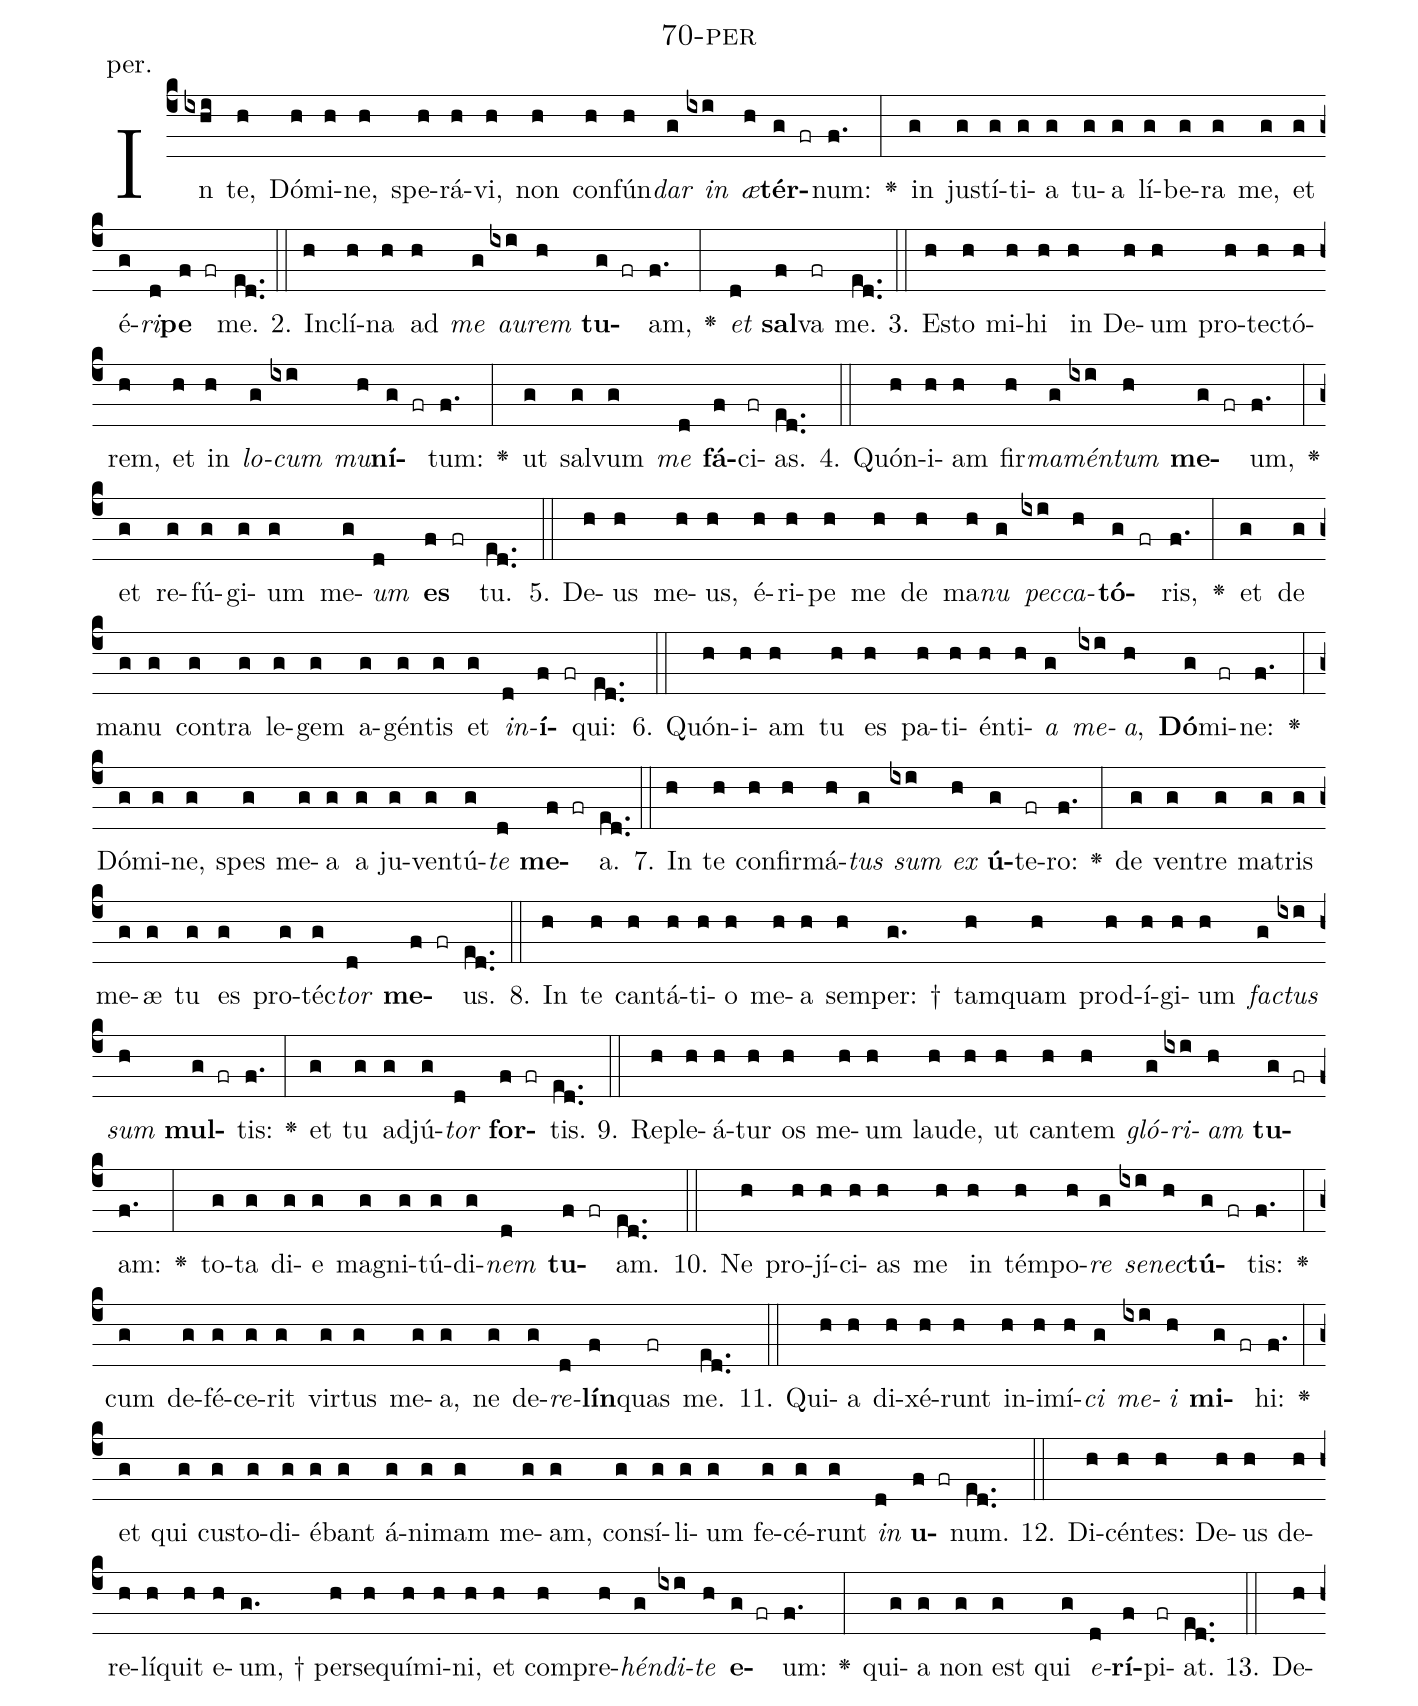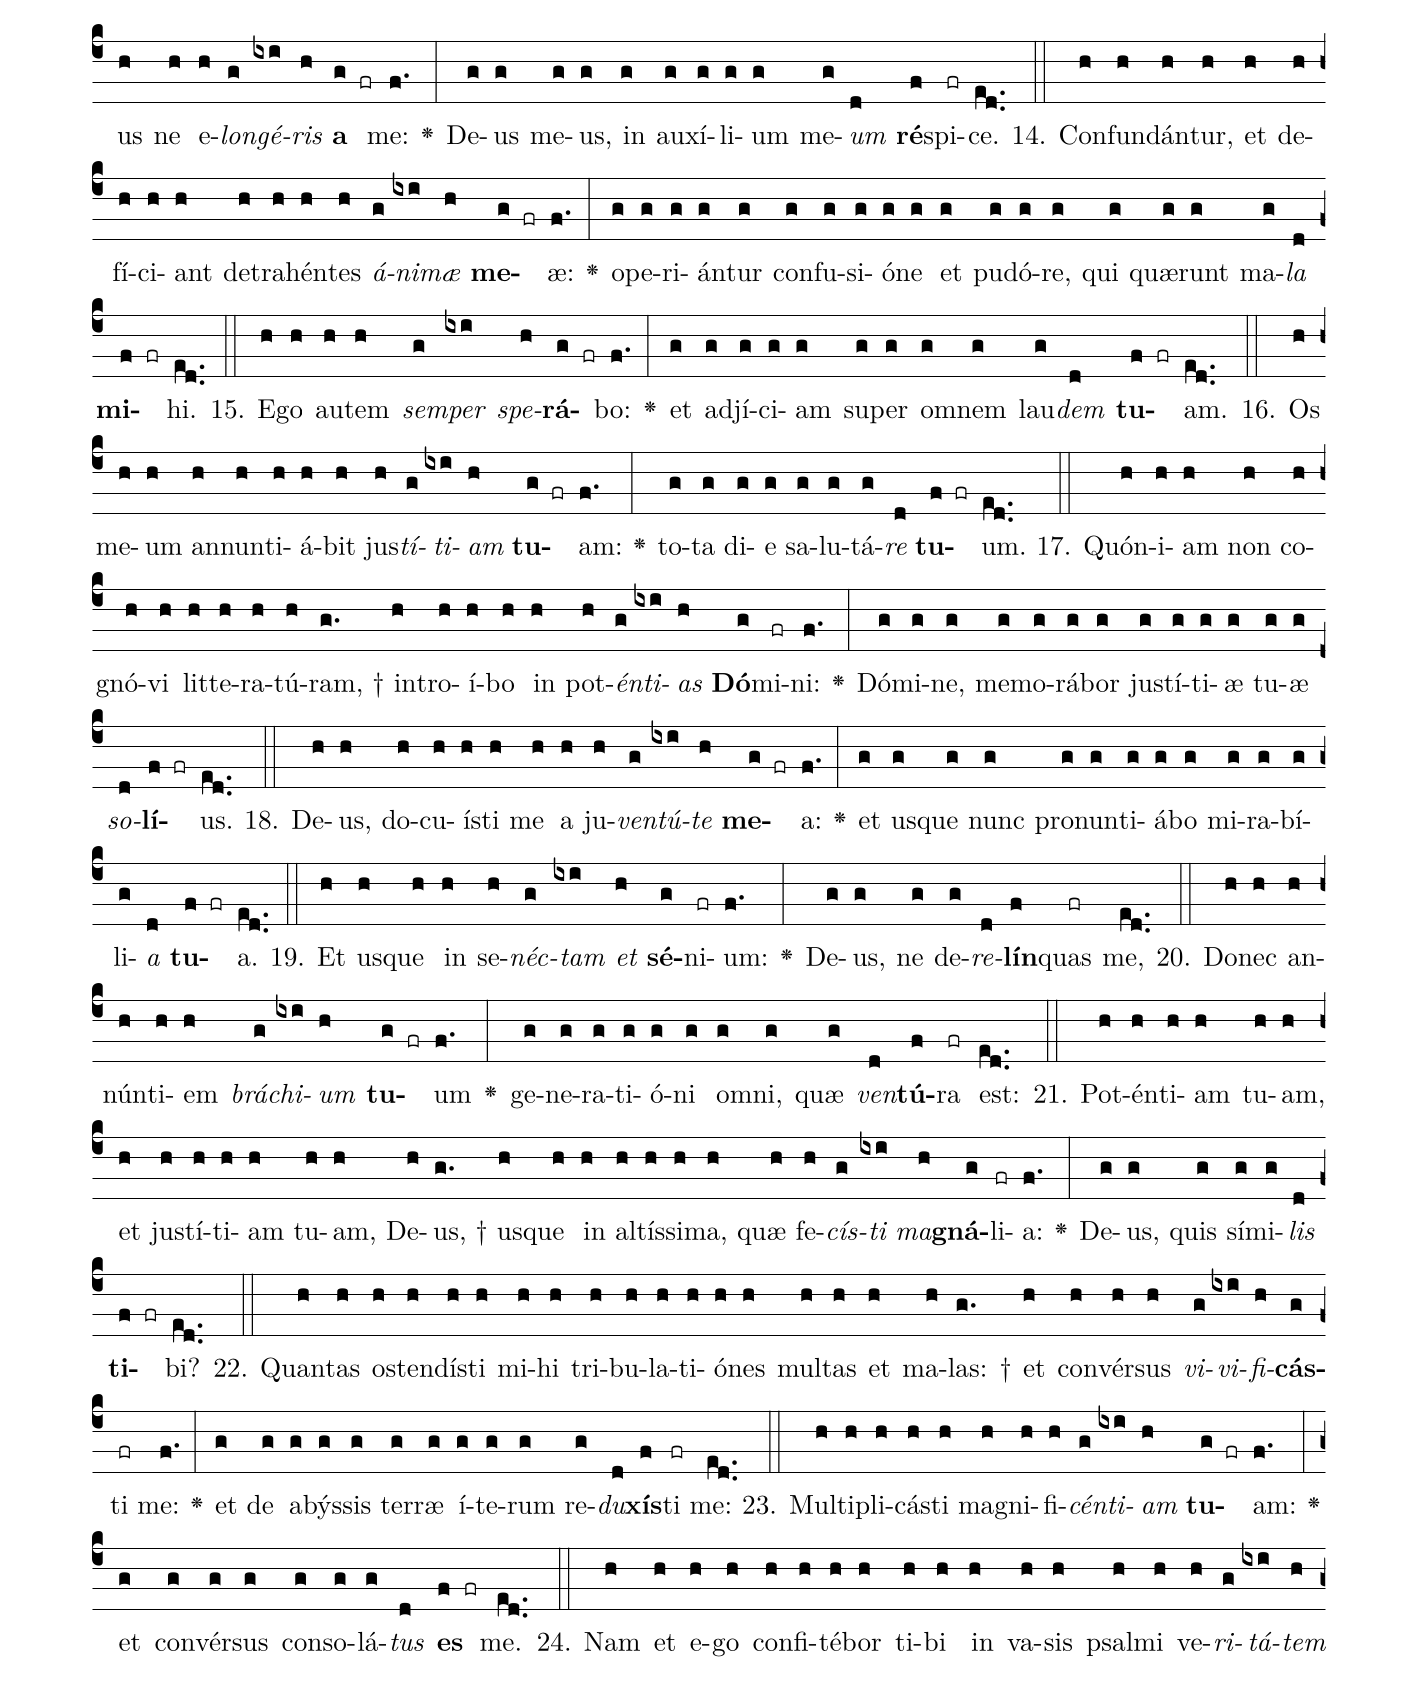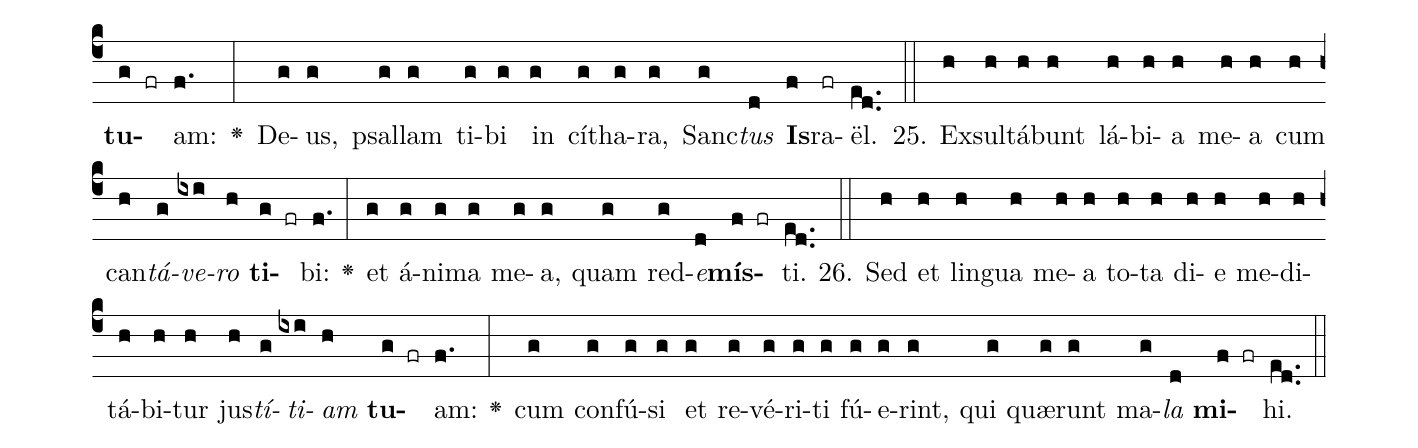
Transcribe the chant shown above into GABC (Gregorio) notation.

name: 70-per;
annotation: per.;
%%
(c4)In(ixhi) te,(h) Dó(h)mi(h)ne,(h) spe(h)rá(h)vi,(h) non(h) con(h)fún(h)<i>dar</i>(g) <i>in</i>(ixi) <i>æ</i>(h)<b>tér</b>(g fr)num:(f.) <v>\greheightstar</v>(:) in(g) jus(g)tí(g)ti(g)a(g) tu(g)a(g) lí(g)be(g)ra(g) me,(g) et(g) é(g)<i>ri</i>(d)<b>pe</b>(f fr) me.(ed..) (::)
2. In(h)clí(h)na(h) ad(h) <i>me</i>(g) <i>au</i>(ixi)<i>rem</i>(h) <b>tu</b>(g fr)am,(f.) <v>\greheightstar</v>(:) <i>et</i>(d) <b>sal</b>(f)va(fr) me.(ed..) (::)
3. Es(h)to(h) mi(h)hi(h) in(h) De(h)um(h) pro(h)tec(h)tó(h)rem,(h) et(h) in(h) <i>lo</i>(g)<i>cum</i>(ixi) <i>mu</i>(h)<b>ní</b>(g fr)tum:(f.) <v>\greheightstar</v>(:) ut(g) sal(g)vum(g) <i>me</i>(d) <b>fá</b>(f)ci(fr)as.(ed..) (::)
4. Quón(h)i(h)am(h) fir(h)<i>ma</i>(g)<i>mén</i>(ixi)<i>tum</i>(h) <b>me</b>(g fr)um,(f.) <v>\greheightstar</v>(:) et(g) re(g)fú(g)gi(g)um(g) me(g)<i>um</i>(d) <b>es</b>(f fr) tu.(ed..) (::)
5. De(h)us(h) me(h)us,(h) é(h)ri(h)pe(h) me(h) de(h) ma(h)<i>nu</i>(g) <i>pec</i>(ixi)<i>ca</i>(h)<b>tó</b>(g fr)ris,(f.) <v>\greheightstar</v>(:) et(g) de(g) ma(g)nu(g) con(g)tra(g) le(g)gem(g) a(g)gén(g)tis(g) et(g) <i>in</i>(d)<b>í</b>(f fr)qui:(ed..) (::)
6. Quón(h)i(h)am(h) tu(h) es(h) pa(h)ti(h)én(h)ti(h)<i>a</i>(g) <i>me</i>(ixi)<i>a</i>,(h) <b>Dó</b>(g)mi(fr)ne:(f.) <v>\greheightstar</v>(:) Dó(g)mi(g)ne,(g) spes(g) me(g)a(g) a(g) ju(g)ven(g)tú(g)<i>te</i>(d) <b>me</b>(f fr)a.(ed..) (::)
7. In(h) te(h) con(h)fir(h)má(h)<i>tus</i>(g) <i>sum</i>(ixi) <i>ex</i>(h) <b>ú</b>(g)te(fr)ro:(f.) <v>\greheightstar</v>(:) de(g) ven(g)tre(g) ma(g)tris(g) me(g)æ(g) tu(g) es(g) pro(g)téc(g)<i>tor</i>(d) <b>me</b>(f fr)us.(ed..) (::)
8. In(h) te(h) can(h)tá(h)ti(h)o(h) me(h)a(h) sem(h)per: †(g.) tam(h)quam(h) prod(h)í(h)gi(h)um(h) <i>fac</i>(g)<i>tus</i>(ixi) <i>sum</i>(h) <b>mul</b>(g fr)tis:(f.) <v>\greheightstar</v>(:) et(g) tu(g) ad(g)jú(g)<i>tor</i>(d) <b>for</b>(f fr)tis.(ed..) (::)
9. Re(h)ple(h)á(h)tur(h) os(h) me(h)um(h) lau(h)de,(h) ut(h) can(h)tem(h) <i>gló</i>(g)<i>ri</i>(ixi)<i>am</i>(h) <b>tu</b>(g fr)am:(f.) <v>\greheightstar</v>(:) to(g)ta(g) di(g)e(g) ma(g)gni(g)tú(g)di(g)<i>nem</i>(d) <b>tu</b>(f fr)am.(ed..) (::)
10. Ne(h) pro(h)jí(h)ci(h)as(h) me(h) in(h) tém(h)po(h)<i>re</i>(g) <i>se</i>(ixi)<i>nec</i>(h)<b>tú</b>(g fr)tis:(f.) <v>\greheightstar</v>(:) cum(g) de(g)fé(g)ce(g)rit(g) vir(g)tus(g) me(g)a,(g) ne(g) de(g)<i>re</i>(d)<b>lín</b>(f)quas(fr) me.(ed..) (::)
11. Qui(h)a(h) di(h)xé(h)runt(h) in(h)i(h)mí(h)<i>ci</i>(g) <i>me</i>(ixi)<i>i</i>(h) <b>mi</b>(g fr)hi:(f.) <v>\greheightstar</v>(:) et(g) qui(g) cus(g)to(g)di(g)é(g)bant(g) á(g)ni(g)mam(g) me(g)am,(g) con(g)sí(g)li(g)um(g) fe(g)cé(g)runt(g) <i>in</i>(d) <b>u</b>(f fr)num.(ed..) (::)
12. Di(h)cén(h)tes:(h) De(h)us(h) de(h)re(h)lí(h)quit(h) e(h)um, †(g.) per(h)se(h)quí(h)mi(h)ni,(h) et(h) com(h)pre(h)<i>hén</i>(g)<i>di</i>(ixi)<i>te</i>(h) <b>e</b>(g fr)um:(f.) <v>\greheightstar</v>(:) qui(g)a(g) non(g) est(g) qui(g) <i>e</i>(d)<b>rí</b>(f)pi(fr)at.(ed..) (::)
13. De(h)us(h) ne(h) e(h)<i>lon</i>(g)<i>gé</i>(ixi)<i>ris</i>(h) <b>a</b>(g fr) me:(f.) <v>\greheightstar</v>(:) De(g)us(g) me(g)us,(g) in(g) au(g)xí(g)li(g)um(g) me(g)<i>um</i>(d) <b>ré</b>(f)spi(fr)ce.(ed..) (::)
14. Con(h)fun(h)dán(h)tur,(h) et(h) de(h)fí(h)ci(h)ant(h) de(h)tra(h)hén(h)tes(h) <i>á</i>(g)<i>ni</i>(ixi)<i>mæ</i>(h) <b>me</b>(g fr)æ:(f.) <v>\greheightstar</v>(:) o(g)pe(g)ri(g)án(g)tur(g) con(g)fu(g)si(g)ó(g)ne(g) et(g) pu(g)dó(g)re,(g) qui(g) quæ(g)runt(g) ma(g)<i>la</i>(d) <b>mi</b>(f fr)hi.(ed..) (::)
15. E(h)go(h) au(h)tem(h) <i>sem</i>(g)<i>per</i>(ixi) <i>spe</i>(h)<b>rá</b>(g fr)bo:(f.) <v>\greheightstar</v>(:) et(g) ad(g)jí(g)ci(g)am(g) su(g)per(g) om(g)nem(g) lau(g)<i>dem</i>(d) <b>tu</b>(f fr)am.(ed..) (::)
16. Os(h) me(h)um(h) an(h)nun(h)ti(h)á(h)bit(h) jus(h)<i>tí</i>(g)<i>ti</i>(ixi)<i>am</i>(h) <b>tu</b>(g fr)am:(f.) <v>\greheightstar</v>(:) to(g)ta(g) di(g)e(g) sa(g)lu(g)tá(g)<i>re</i>(d) <b>tu</b>(f fr)um.(ed..) (::)
17. Quón(h)i(h)am(h) non(h) co(h)gnó(h)vi(h) lit(h)te(h)ra(h)tú(h)ram, †(g.) in(h)tro(h)í(h)bo(h) in(h) pot(h)<i>én</i>(g)<i>ti</i>(ixi)<i>as</i>(h) <b>Dó</b>(g)mi(fr)ni:(f.) <v>\greheightstar</v>(:) Dó(g)mi(g)ne,(g) me(g)mo(g)rá(g)bor(g) jus(g)tí(g)ti(g)æ(g) tu(g)æ(g) <i>so</i>(d)<b>lí</b>(f fr)us.(ed..) (::)
18. De(h)us,(h) do(h)cu(h)ís(h)ti(h) me(h) a(h) ju(h)<i>ven</i>(g)<i>tú</i>(ixi)<i>te</i>(h) <b>me</b>(g fr)a:(f.) <v>\greheightstar</v>(:) et(g) us(g)que(g) nunc(g) pro(g)nun(g)ti(g)á(g)bo(g) mi(g)ra(g)bí(g)li(g)<i>a</i>(d) <b>tu</b>(f fr)a.(ed..) (::)
19. Et(h) us(h)que(h) in(h) se(h)<i>néc</i>(g)<i>tam</i>(ixi) <i>et</i>(h) <b>sé</b>(g)ni(fr)um:(f.) <v>\greheightstar</v>(:) De(g)us,(g) ne(g) de(g)<i>re</i>(d)<b>lín</b>(f)quas(fr) me,(ed..) (::)
20. Do(h)nec(h) an(h)nún(h)ti(h)em(h) <i>brá</i>(g)<i>chi</i>(ixi)<i>um</i>(h) <b>tu</b>(g fr)um(f.) <v>\greheightstar</v>(:) ge(g)ne(g)ra(g)ti(g)ó(g)ni(g) om(g)ni,(g) quæ(g) <i>ven</i>(d)<b>tú</b>(f)ra(fr) est:(ed..) (::)
21. Pot(h)én(h)ti(h)am(h) tu(h)am,(h) et(h) jus(h)tí(h)ti(h)am(h) tu(h)am,(h) De(h)us, †(g.) us(h)que(h) in(h) al(h)tís(h)si(h)ma,(h) quæ(h) fe(h)<i>cís</i>(g)<i>ti</i>(ixi) <i>ma</i>(h)<b>gná</b>(g)li(fr)a:(f.) <v>\greheightstar</v>(:) De(g)us,(g) quis(g) sí(g)mi(g)<i>lis</i>(d) <b>ti</b>(f fr)bi?(ed..) (::)
22. Quan(h)tas(h) os(h)ten(h)dís(h)ti(h) mi(h)hi(h) tri(h)bu(h)la(h)ti(h)ó(h)nes(h) mul(h)tas(h) et(h) ma(h)las: †(g.) et(h) con(h)vér(h)sus(h) <i>vi</i>(g)<i>vi</i>(ixi)<i>fi</i>(h)<b>cás</b>(g)ti(fr) me:(f.) <v>\greheightstar</v>(:) et(g) de(g) a(g)býs(g)sis(g) ter(g)ræ(g) í(g)te(g)rum(g) re(g)<i>du</i>(d)<b>xís</b>(f)ti(fr) me:(ed..) (::)
23. Mul(h)ti(h)pli(h)cás(h)ti(h) ma(h)gni(h)fi(h)<i>cén</i>(g)<i>ti</i>(ixi)<i>am</i>(h) <b>tu</b>(g fr)am:(f.) <v>\greheightstar</v>(:) et(g) con(g)vér(g)sus(g) con(g)so(g)lá(g)<i>tus</i>(d) <b>es</b>(f fr) me.(ed..) (::)
24. Nam(h) et(h) e(h)go(h) con(h)fi(h)té(h)bor(h) ti(h)bi(h) in(h) va(h)sis(h) psal(h)mi(h) ve(h)<i>ri</i>(g)<i>tá</i>(ixi)<i>tem</i>(h) <b>tu</b>(g fr)am:(f.) <v>\greheightstar</v>(:) De(g)us,(g) psal(g)lam(g) ti(g)bi(g) in(g) cí(g)tha(g)ra,(g) Sanc(g)<i>tus</i>(d) <b>Is</b>(f)ra(fr)ël.(ed..) (::)
25. Ex(h)sul(h)tá(h)bunt(h) lá(h)bi(h)a(h) me(h)a(h) cum(h) can(h)<i>tá</i>(g)<i>ve</i>(ixi)<i>ro</i>(h) <b>ti</b>(g fr)bi:(f.) <v>\greheightstar</v>(:) et(g) á(g)ni(g)ma(g) me(g)a,(g) quam(g) red(g)<i>e</i>(d)<b>mís</b>(f fr)ti.(ed..) (::)
26. Sed(h) et(h) lin(h)gua(h) me(h)a(h) to(h)ta(h) di(h)e(h) me(h)di(h)tá(h)bi(h)tur(h) jus(h)<i>tí</i>(g)<i>ti</i>(ixi)<i>am</i>(h) <b>tu</b>(g fr)am:(f.) <v>\greheightstar</v>(:) cum(g) con(g)fú(g)si(g) et(g) re(g)vé(g)ri(g)ti(g) fú(g)e(g)rint,(g) qui(g) quæ(g)runt(g) ma(g)<i>la</i>(d) <b>mi</b>(f fr)hi.(ed..) (::)
